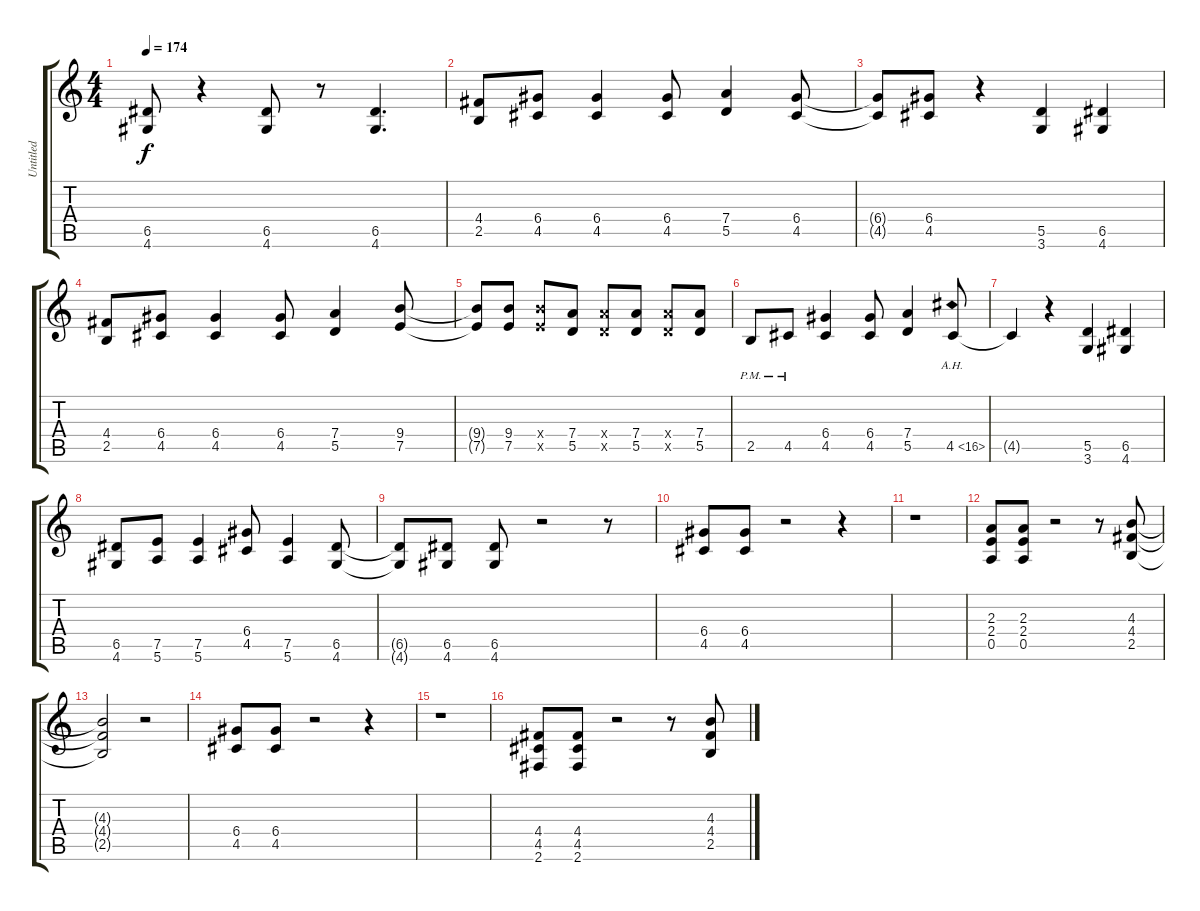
\track ("Untitled" "Untitled") {instrument overdrivenguitar}
\staff {score tabs}
\tuning (E4 B3 G3 D3 A2 E2) {hide}
\ts (4 4)
\tempo 174
\clef g2
\ks c
(6.5 4.6).8{dy f} r.4 (6.5 4.6).8 r.8 (6.5 4.6).4{d} |
(4.4 2.5).8 (6.4 4.5).8 (6.4 4.5).4 (6.4 4.5).8 (7.4 5.5).4 (6.4 4.5).8 |
(6.4{t} 4.5{t}).8 (6.4 4.5).8 r.4 (5.5 3.6).4 (6.5 4.6).4 |
(4.4 2.5).8 (6.4 4.5).8 (6.4 4.5).4 (6.4 4.5).8 (7.4 5.5).4 (9.4 7.5).8 |
(9.4{t} 7.5{t}).8 (9.4 7.5).8 (9.4{x} 7.5{x}).8 (7.4 5.5).8 (7.4{x} 5.5{x}).8 (7.4 5.5).8 (7.4{x} 5.5{x}).8 (7.4 5.5).8 |
2.5{pm}.8 4.5{pm}.8 (6.4 4.5).4 (6.4 4.5).8 (7.4 5.5).4 4.5{ah 12}.8 |
4.5{t}.4 r.4 (5.5 3.6).4 (6.5 4.6).4 |
(6.5 4.6).8 (7.5 5.6).8 (7.5 5.6).4 (6.4 4.5).8 (7.5 5.6).4 (6.5 4.6).8 |
(6.5{t} 4.6{t}).8 (6.5 4.6).8 (6.5 4.6).8 r.2 r.8 |
(6.4 4.5).8 (6.4 4.5).8 r.2 r.4 |
r.1 |
(2.3 2.4 0.5).8 (2.3 2.4 0.5).8 r.2 r.8 (4.3 4.4 2.5).8 |
(4.3{t} 4.4{t} 2.5{t}).2 r.2 |
(6.4 4.5).8 (6.4 4.5).8 r.2 r.4 |
r.1 |
(4.4 4.5 2.6).8 (4.4 4.5 2.6).8 r.2 r.8 (4.3 4.4 2.5).8
